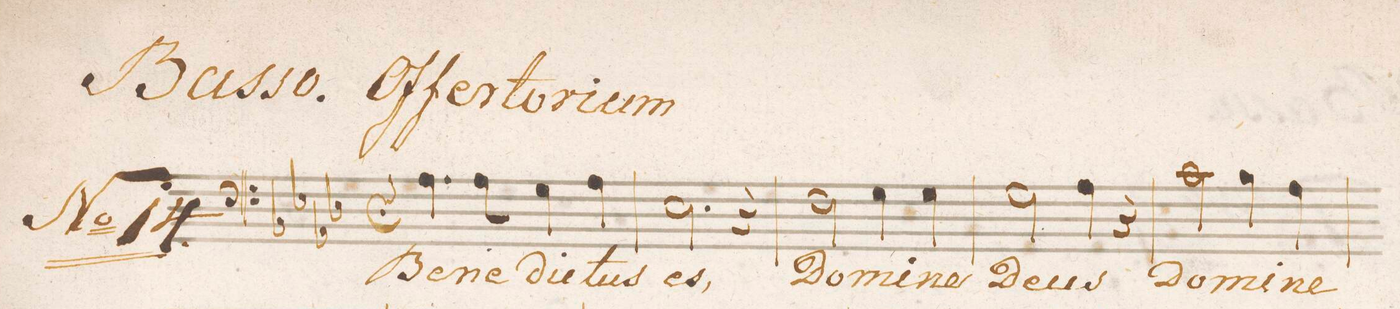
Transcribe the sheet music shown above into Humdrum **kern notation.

**kern	**text	**dynam
*I"Basso.	*	*
*clefF4	*	*
*k[b-e-a-d-]	*	*
*met(C.)	*	*
*M4/4	*	*
*all\right	*	*
4.A-\	Be-	.
8A-\	-ne-	.
4G\	-dic-	.
4A-\	-tus	.
=2	=2	=2
*2\right	*	*
2.E-\	es,	.
4r	.	.
=3	=3	=3
2F\	Do-	.
4G\	-mi-	.
4G\	-ne	.
=4	=4	=4
2G\	De-	.
4A-\	-us	.
4r	.	.
=5	=5	=5
2c\	Do-	.
4B-\	-mi-	.
4A-\	-ne	.
=6	=6	=6
*-	*-	*-
